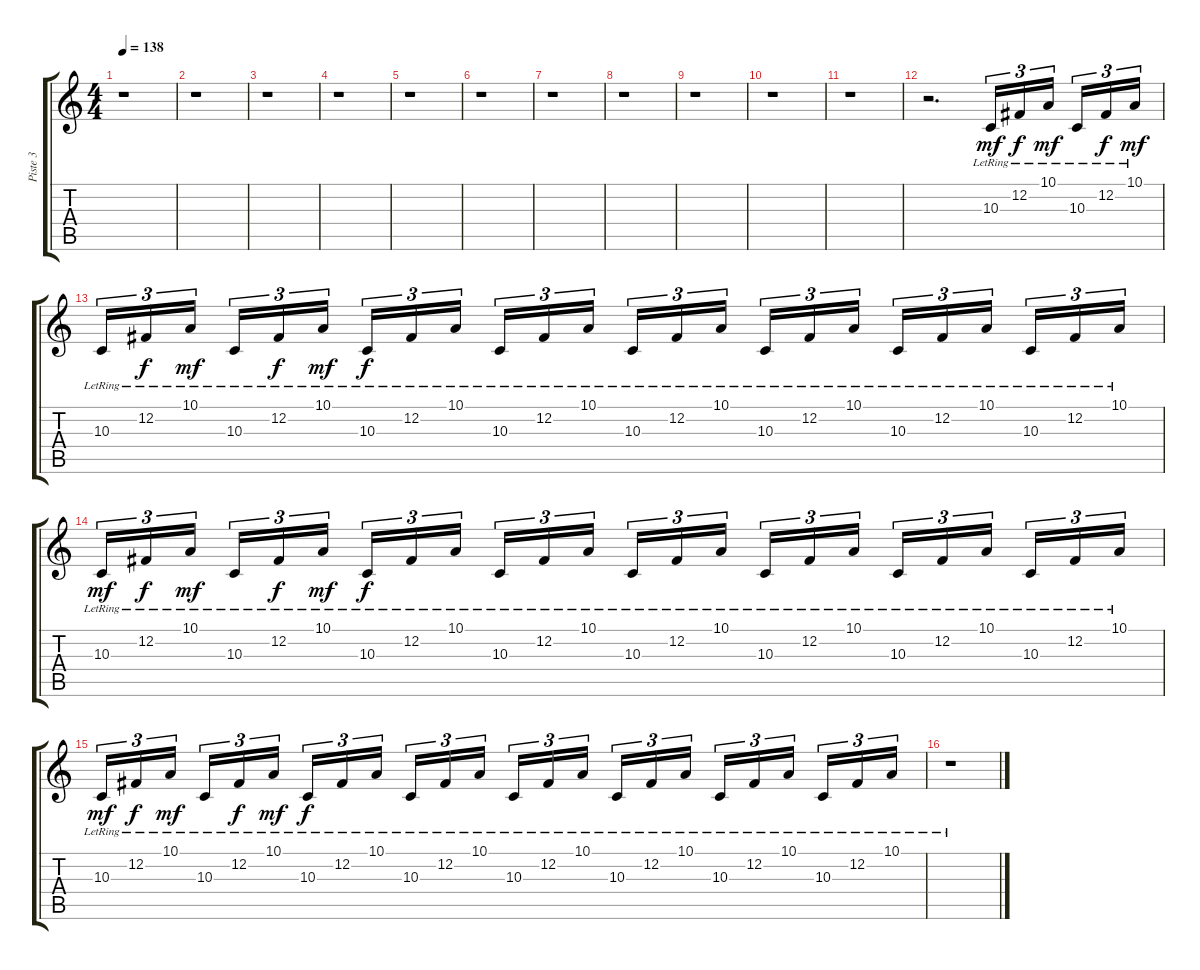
\track ("Piste 3" "Piste 3") {instrument reversecymbal}
\staff {score tabs}
\tuning (B3 Gb3 D3 A2 E2 B1) {hide}
\ts (4 4)
\tempo 138
\clef g2
\ks c
r.1{dy f} |
r.1 |
r.1 |
r.1 |
r.1 |
r.1 |
r.1 |
r.1 |
r.1 |
r.1 |
r.1 |
r.2{d volume 0} 10.3{lr}.16{tu (3 2) dy mf volume 13} 12.2{lr}.16{tu (3 2) dy f} 10.1{lr}.16{tu (3 2) dy mf beam splitsecondary} 10.3{lr}.16{tu (3 2)} 12.2{lr}.16{tu (3 2) dy f} 10.1{lr}.16{tu (3 2) dy mf} |
10.3{lr}.16{tu (3 2)} 12.2{lr}.16{tu (3 2) dy f} 10.1{lr}.16{tu (3 2) dy mf beam splitsecondary} 10.3{lr}.16{tu (3 2)} 12.2{lr}.16{tu (3 2) dy f} 10.1{lr}.16{tu (3 2) dy mf} 10.3{lr}.16{tu (3 2) dy f} 12.2{lr}.16{tu (3 2)} 10.1{lr}.16{tu (3 2) beam splitsecondary} 10.3{lr}.16{tu (3 2)} 12.2{lr}.16{tu (3 2)} 10.1{lr}.16{tu (3 2)} 10.3{lr}.16{tu (3 2)} 12.2{lr}.16{tu (3 2)} 10.1{lr}.16{tu (3 2) beam splitsecondary} 10.3{lr}.16{tu (3 2)} 12.2{lr}.16{tu (3 2)} 10.1{lr}.16{tu (3 2)} 10.3{lr}.16{tu (3 2)} 12.2{lr}.16{tu (3 2)} 10.1{lr}.16{tu (3 2) beam splitsecondary} 10.3{lr}.16{tu (3 2)} 12.2{lr}.16{tu (3 2)} 10.1{lr}.16{tu (3 2)} |
10.3{lr}.16{tu (3 2) dy mf} 12.2{lr}.16{tu (3 2) dy f} 10.1{lr}.16{tu (3 2) dy mf beam splitsecondary} 10.3{lr}.16{tu (3 2)} 12.2{lr}.16{tu (3 2) dy f} 10.1{lr}.16{tu (3 2) dy mf} 10.3{lr}.16{tu (3 2) dy f} 12.2{lr}.16{tu (3 2)} 10.1{lr}.16{tu (3 2) beam splitsecondary} 10.3{lr}.16{tu (3 2)} 12.2{lr}.16{tu (3 2)} 10.1{lr}.16{tu (3 2)} 10.3{lr}.16{tu (3 2)} 12.2{lr}.16{tu (3 2)} 10.1{lr}.16{tu (3 2) beam splitsecondary} 10.3{lr}.16{tu (3 2)} 12.2{lr}.16{tu (3 2)} 10.1{lr}.16{tu (3 2)} 10.3{lr}.16{tu (3 2)} 12.2{lr}.16{tu (3 2)} 10.1{lr}.16{tu (3 2) beam splitsecondary} 10.3{lr}.16{tu (3 2)} 12.2{lr}.16{tu (3 2)} 10.1{lr}.16{tu (3 2)} |
10.3{lr}.16{tu (3 2) dy mf} 12.2{lr}.16{tu (3 2) dy f} 10.1{lr}.16{tu (3 2) dy mf beam splitsecondary} 10.3{lr}.16{tu (3 2)} 12.2{lr}.16{tu (3 2) dy f} 10.1{lr}.16{tu (3 2) dy mf} 10.3{lr}.16{tu (3 2) dy f} 12.2{lr}.16{tu (3 2)} 10.1{lr}.16{tu (3 2) beam splitsecondary} 10.3{lr}.16{tu (3 2)} 12.2{lr}.16{tu (3 2)} 10.1{lr}.16{tu (3 2)} 10.3{lr}.16{tu (3 2)} 12.2{lr}.16{tu (3 2)} 10.1{lr}.16{tu (3 2) beam splitsecondary} 10.3{lr}.16{tu (3 2)} 12.2{lr}.16{tu (3 2)} 10.1{lr}.16{tu (3 2)} 10.3{lr}.16{tu (3 2)} 12.2{lr}.16{tu (3 2)} 10.1{lr}.16{tu (3 2) beam splitsecondary} 10.3{lr}.16{tu (3 2)} 12.2{lr}.16{tu (3 2)} 10.1{lr}.16{tu (3 2)} |
r.1
